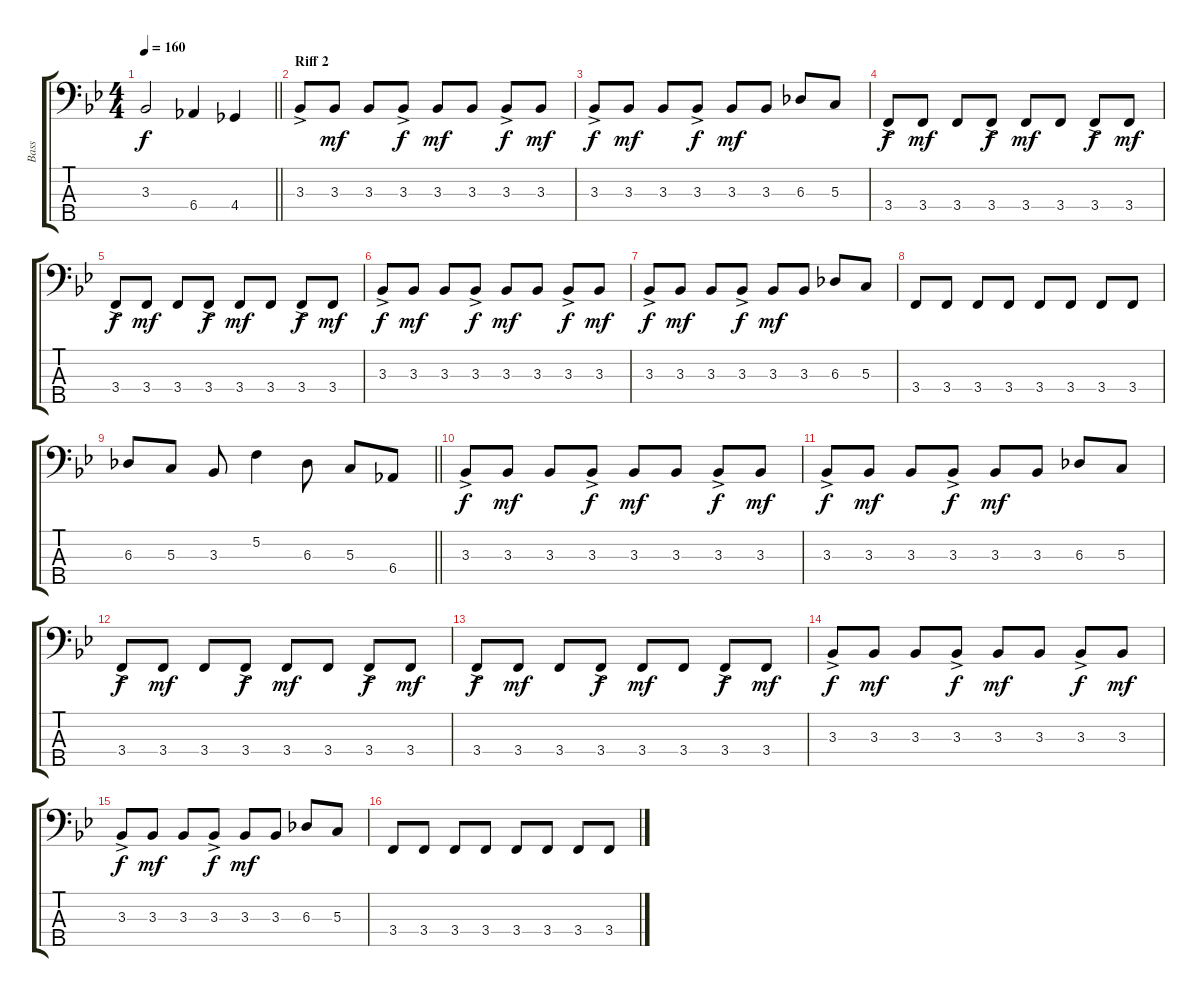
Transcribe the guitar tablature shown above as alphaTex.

\track ("Bass" "Bass") {instrument electricbassfinger}
\staff {score tabs}
\tuning (F2 C2 G1 D1 A0) {hide}
\ts (4 4)
\tempo 160
\clef f4
\barLineRight lightlight
\ks bb
3.3.2{dy f} 6.4.4 4.4.4 |
\section ("" "Riff 2")
3.3{ac}.8 3.3.8{dy mf} 3.3.8 3.3{ac}.8{dy f} 3.3.8{dy mf} 3.3.8 3.3{ac}.8{dy f} 3.3.8{dy mf} |
3.3{ac}.8{dy f} 3.3.8{dy mf} 3.3.8 3.3{ac}.8{dy f} 3.3.8{dy mf} 3.3.8 6.3.8 5.3.8 |
3.4{ac}.8{dy f} 3.4.8{dy mf} 3.4.8 3.4{ac}.8{dy f} 3.4.8{dy mf} 3.4.8 3.4{ac}.8{dy f} 3.4.8{dy mf} |
3.4{ac}.8{dy f} 3.4.8{dy mf} 3.4.8 3.4{ac}.8{dy f} 3.4.8{dy mf} 3.4.8 3.4{ac}.8{dy f} 3.4.8{dy mf} |
3.3{ac}.8{dy f} 3.3.8{dy mf} 3.3.8 3.3{ac}.8{dy f} 3.3.8{dy mf} 3.3.8 3.3{ac}.8{dy f} 3.3.8{dy mf} |
3.3{ac}.8{dy f} 3.3.8{dy mf} 3.3.8 3.3{ac}.8{dy f} 3.3.8{dy mf} 3.3.8 6.3.8 5.3.8 |
3.4.8 3.4.8 3.4.8 3.4.8 3.4.8 3.4.8 3.4.8 3.4.8 |
\barLineRight lightlight
6.3.8 5.3.8 3.3.8 5.2.4 6.3.8 5.3.8 6.4.8 |
3.3{ac}.8{dy f} 3.3.8{dy mf} 3.3.8 3.3{ac}.8{dy f} 3.3.8{dy mf} 3.3.8 3.3{ac}.8{dy f} 3.3.8{dy mf} |
3.3{ac}.8{dy f} 3.3.8{dy mf} 3.3.8 3.3{ac}.8{dy f} 3.3.8{dy mf} 3.3.8 6.3.8 5.3.8 |
3.4{ac}.8{dy f} 3.4.8{dy mf} 3.4.8 3.4{ac}.8{dy f} 3.4.8{dy mf} 3.4.8 3.4{ac}.8{dy f} 3.4.8{dy mf} |
3.4{ac}.8{dy f} 3.4.8{dy mf} 3.4.8 3.4{ac}.8{dy f} 3.4.8{dy mf} 3.4.8 3.4{ac}.8{dy f} 3.4.8{dy mf} |
3.3{ac}.8{dy f} 3.3.8{dy mf} 3.3.8 3.3{ac}.8{dy f} 3.3.8{dy mf} 3.3.8 3.3{ac}.8{dy f} 3.3.8{dy mf} |
3.3{ac}.8{dy f} 3.3.8{dy mf} 3.3.8 3.3{ac}.8{dy f} 3.3.8{dy mf} 3.3.8 6.3.8 5.3.8 |
3.4.8 3.4.8 3.4.8 3.4.8 3.4.8 3.4.8 3.4.8 3.4.8
